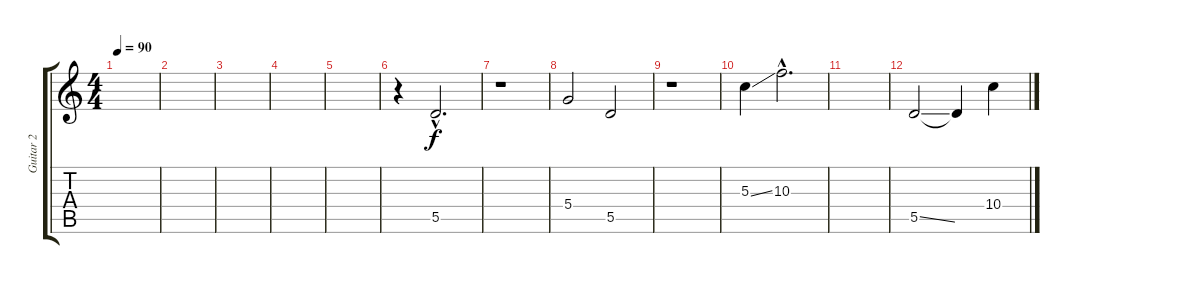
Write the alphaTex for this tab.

\track ("Guitar 2" "Guitar 2") {instrument electricguitarmuted}
\staff {score tabs}
\tuning (E4 B3 G3 D3 A2 D2) {hide}
\ts (4 4)
\tempo 90
\clef g2
\ks c
|
|
|
|
|
r.4{instrument helicopter} 5.5{hac}.2{d} |
r.1 |
5.4.2 5.5.2 |
r.1 |
5.3{ss}.4 10.3{hac}.2{d} |
|
5.5{ss}.2 5.5{t}.4 10.4.4
